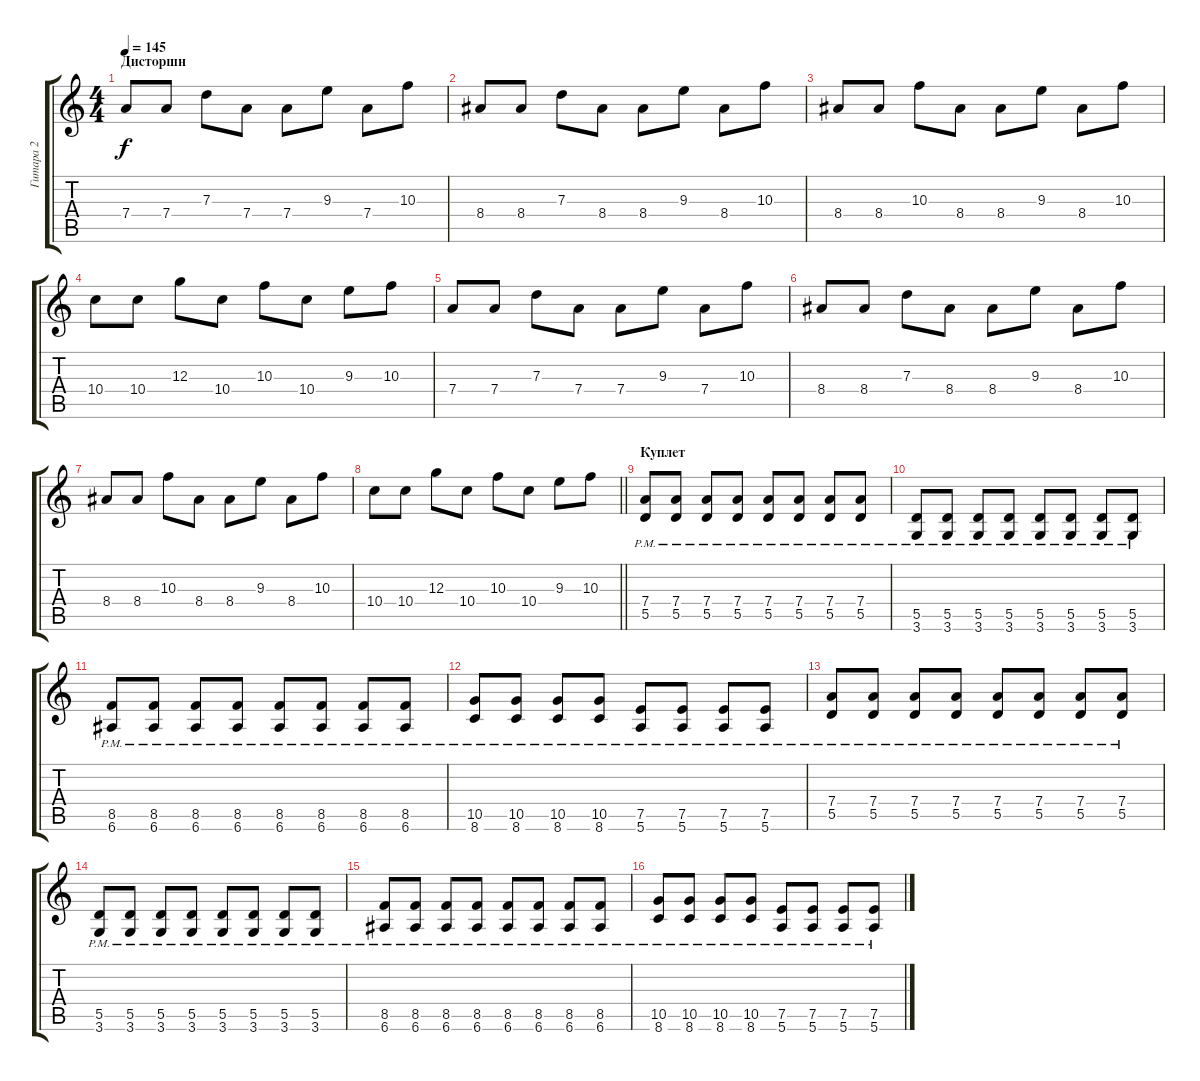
\track ("Гитара 2" "Гитара 2") {instrument distortionguitar}
\staff {score tabs}
\tuning (E4 B3 G3 D3 A2 E2) {hide}
\ts (4 4)
\section ("" "Дисторшн")
\tempo 145
\clef g2
\ks c
7.4.8{dy f} 7.4.8 7.3.8 7.4.8 7.4.8 9.3.8 7.4.8 10.3.8 |
8.4.8 8.4.8 7.3.8 8.4.8 8.4.8 9.3.8 8.4.8 10.3.8 |
8.4.8 8.4.8 10.3.8 8.4.8 8.4.8 9.3.8 8.4.8 10.3.8 |
10.4.8 10.4.8 12.3.8 10.4.8 10.3.8 10.4.8 9.3.8 10.3.8 |
7.4.8 7.4.8 7.3.8 7.4.8 7.4.8 9.3.8 7.4.8 10.3.8 |
8.4.8 8.4.8 7.3.8 8.4.8 8.4.8 9.3.8 8.4.8 10.3.8 |
8.4.8 8.4.8 10.3.8 8.4.8 8.4.8 9.3.8 8.4.8 10.3.8 |
\barLineRight lightlight
10.4.8 10.4.8 12.3.8 10.4.8 10.3.8 10.4.8 9.3.8 10.3.8 |
\section ("" "Куплет")
(7.4{pm} 5.5{pm}).8 (7.4{pm} 5.5{pm}).8 (7.4{pm} 5.5{pm}).8 (7.4{pm} 5.5{pm}).8 (7.4{pm} 5.5{pm}).8 (7.4{pm} 5.5{pm}).8 (7.4{pm} 5.5{pm}).8 (7.4{pm} 5.5{pm}).8 |
(5.5{pm} 3.6{pm}).8 (5.5{pm} 3.6{pm}).8 (5.5{pm} 3.6{pm}).8 (5.5{pm} 3.6{pm}).8 (5.5{pm} 3.6{pm}).8 (5.5{pm} 3.6{pm}).8 (5.5{pm} 3.6{pm}).8 (5.5{pm} 3.6{pm}).8 |
(8.5{pm} 6.6{pm}).8 (8.5{pm} 6.6{pm}).8 (8.5{pm} 6.6{pm}).8 (8.5{pm} 6.6{pm}).8 (8.5{pm} 6.6{pm}).8 (8.5{pm} 6.6{pm}).8 (8.5{pm} 6.6{pm}).8 (8.5{pm} 6.6{pm}).8 |
(10.5{pm} 8.6{pm}).8 (10.5{pm} 8.6{pm}).8 (10.5{pm} 8.6{pm}).8 (10.5{pm} 8.6{pm}).8 (7.5{pm} 5.6{pm}).8 (7.5{pm} 5.6{pm}).8 (7.5{pm} 5.6{pm}).8 (7.5{pm} 5.6{pm}).8 |
(7.4{pm} 5.5{pm}).8 (7.4{pm} 5.5{pm}).8 (7.4{pm} 5.5{pm}).8 (7.4{pm} 5.5{pm}).8 (7.4{pm} 5.5{pm}).8 (7.4{pm} 5.5{pm}).8 (7.4{pm} 5.5{pm}).8 (7.4{pm} 5.5{pm}).8 |
(5.5{pm} 3.6{pm}).8 (5.5{pm} 3.6{pm}).8 (5.5{pm} 3.6{pm}).8 (5.5{pm} 3.6{pm}).8 (5.5{pm} 3.6{pm}).8 (5.5{pm} 3.6{pm}).8 (5.5{pm} 3.6{pm}).8 (5.5{pm} 3.6{pm}).8 |
(8.5{pm} 6.6{pm}).8 (8.5{pm} 6.6{pm}).8 (8.5{pm} 6.6{pm}).8 (8.5{pm} 6.6{pm}).8 (8.5{pm} 6.6{pm}).8 (8.5{pm} 6.6{pm}).8 (8.5{pm} 6.6{pm}).8 (8.5{pm} 6.6{pm}).8 |
(10.5{pm} 8.6{pm}).8 (10.5{pm} 8.6{pm}).8 (10.5{pm} 8.6{pm}).8 (10.5{pm} 8.6{pm}).8 (7.5{pm} 5.6{pm}).8 (7.5{pm} 5.6{pm}).8 (7.5{pm} 5.6{pm}).8 (7.5{pm} 5.6{pm}).8
